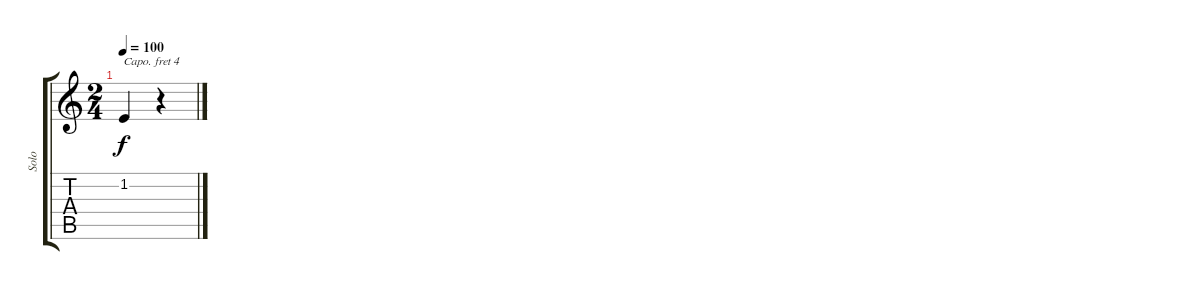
\track ("Solo" "Solo") {instrument frenchhorn}
\staff {score tabs}
\capo 4
\tuning (E4 B3 G3 D3 A2 E2) {hide}
\ts (2 4)
\tempo 100
\clef g2
\ks c
1.2{t}.4{dy f} r.4
